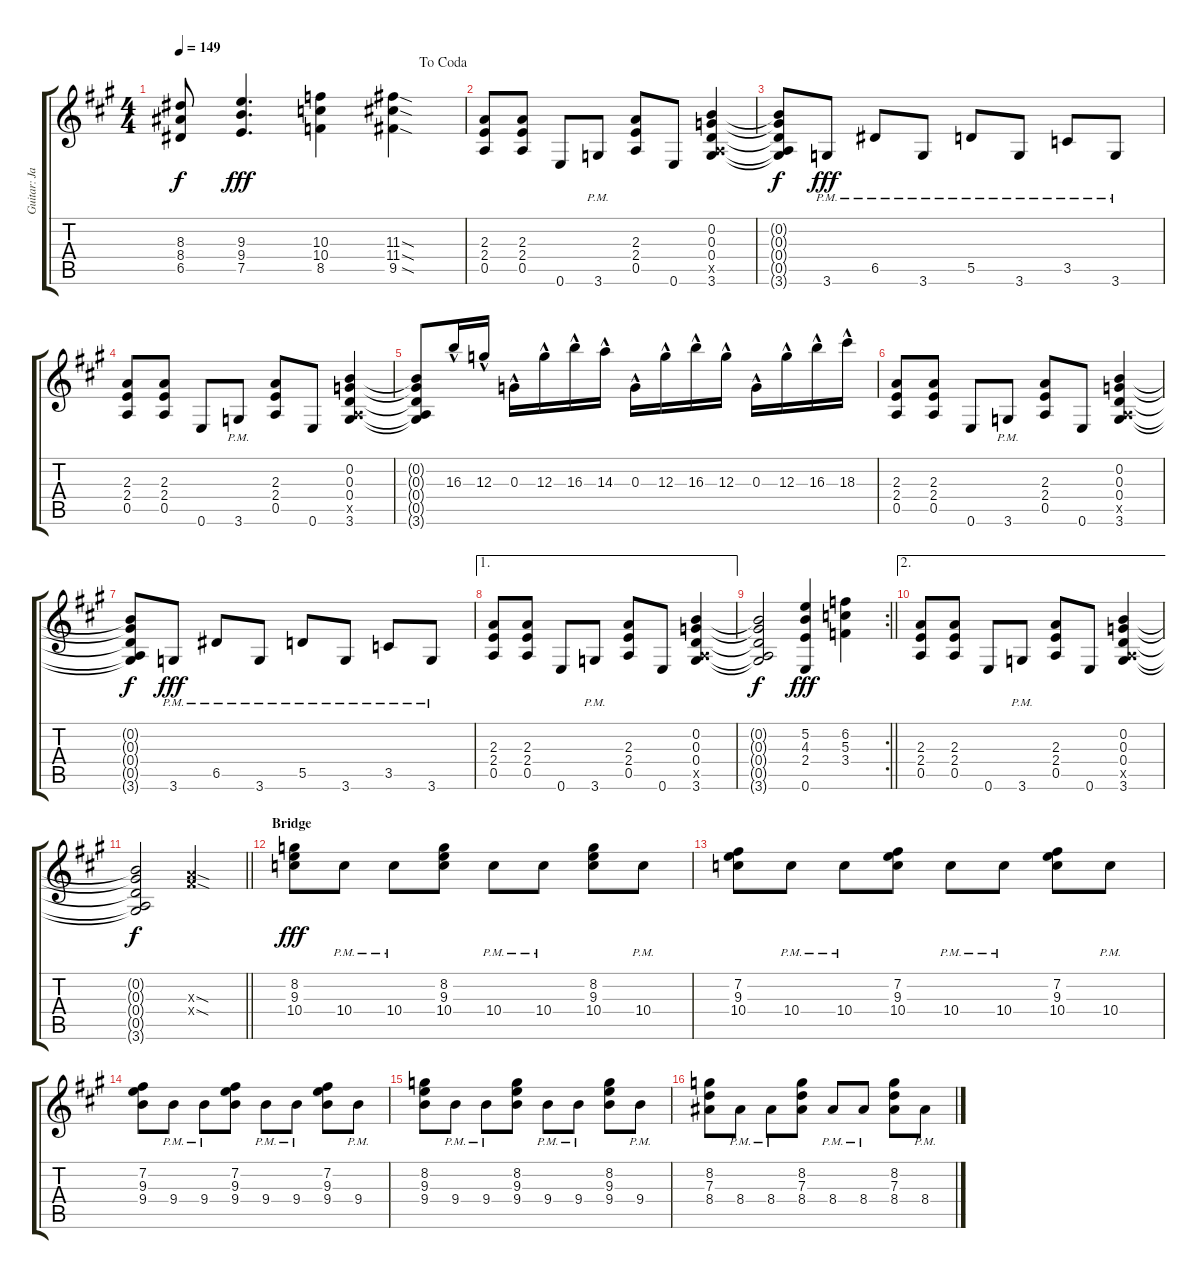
\track ("Guitar: Jake I" "Guitar: Ja") {instrument overdrivenguitar}
\staff {score tabs}
\tuning (E4 B3 G3 D3 A2 E2) {hide}
\ts (4 4)
\jump dacoda
\tempo 149
\clef g2
\ks a
(8.3{t} 8.4{t} 6.5{t}).8{dy f} (9.3 9.4 7.5).4{d dy fff} (10.3 10.4 8.5).4 (11.3{sod} 11.4{sod} 9.5{sod}).4 |
(2.3 2.4 0.5).8 (2.3 2.4 0.5).8 0.6.8 3.6{pm}.8 (2.3 2.4 0.5).8 0.6.8 (0.2 0.3 0.4 0.5{x} 3.6).4 |
(0.2{t} 0.3{t} 0.4{t} 0.5{t} 3.6{t}).8{dy f} 3.6{pm}.8{dy fff} 6.5{pm}.8 3.6{pm}.8 5.5{pm}.8 3.6{pm}.8 3.5{pm}.8 3.6{pm}.8 |
(2.3 2.4 0.5).8 (2.3 2.4 0.5).8 0.6.8 3.6{pm}.8 (2.3 2.4 0.5).8 0.6.8 (0.2 0.3 0.4 0.5{x} 3.6).4 |
(0.2{t} 0.3{t} 0.4{t} 0.5{t} 3.6{t}).8 16.3{hac}.16 12.3{hac}.16 0.3{hac}.16 12.3{hac}.16 16.3{hac}.16 14.3{hac}.16 0.3{hac}.16 12.3{hac}.16 16.3{hac}.16 12.3{hac}.16 0.3{hac}.16 12.3{hac}.16 16.3{hac}.16 18.3{hac}.16 |
(2.3 2.4 0.5).8 (2.3 2.4 0.5).8 0.6.8 3.6{pm}.8 (2.3 2.4 0.5).8 0.6.8 (0.2 0.3 0.4 0.5{x} 3.6).4 |
(0.2{t} 0.3{t} 0.4{t} 0.5{t} 3.6{t}).8{dy f} 3.6{pm}.8{dy fff} 6.5{pm}.8 3.6{pm}.8 5.5{pm}.8 3.6{pm}.8 3.5{pm}.8 3.6{pm}.8 |
\ae 1
(2.3 2.4 0.5).8 (2.3 2.4 0.5).8 0.6.8 3.6{pm}.8 (2.3 2.4 0.5).8 0.6.8 (0.2 0.3 0.4 0.5{x} 3.6).4 |
\rc 2
\barLineRight lightlight
(0.2{t} 0.3{t} 0.4{t} 0.5{t} 3.6{t}).2{dy f} (5.2 4.3 2.4 0.6).4{dy fff} (6.2 5.3 3.4).4 |
\ae 2
(2.3 2.4 0.5).8 (2.3 2.4 0.5).8 0.6.8 3.6{pm}.8 (2.3 2.4 0.5).8 0.6.8 (0.2 0.3 0.4 0.5{x} 3.6).4 |
\barLineRight lightlight
(0.2{t} 0.3{t} 0.4{t} 0.5{t} 3.6{t}).2{dy f} (2.3{sod x} 4.4{sod x}).2 |
\section ("" "Bridge")
(8.2 9.3 10.4).8{dy fff} 10.4{pm}.8 10.4{pm}.8 (8.2 9.3 10.4).8 10.4{pm}.8 10.4{pm}.8 (8.2 9.3 10.4).8 10.4{pm}.8 |
(7.2 9.3 10.4).8 10.4{pm}.8 10.4{pm}.8 (7.2 9.3 10.4).8 10.4{pm}.8 10.4{pm}.8 (7.2 9.3 10.4).8 10.4{pm}.8 |
(7.2 9.3 9.4).8 9.4{pm}.8 9.4{pm}.8 (7.2 9.3 9.4).8 9.4{pm}.8 9.4{pm}.8 (7.2 9.3 9.4).8 9.4{pm}.8 |
(8.2 9.3 9.4).8 9.4{pm}.8 9.4{pm}.8 (8.2 9.3 9.4).8 9.4{pm}.8 9.4{pm}.8 (8.2 9.3 9.4).8 9.4{pm}.8 |
(8.2 7.3 8.4).8 8.4{pm}.8 8.4{pm}.8 (8.2 7.3 8.4).8 8.4{pm}.8 8.4{pm}.8 (8.2 7.3 8.4).8 8.4{pm}.8
